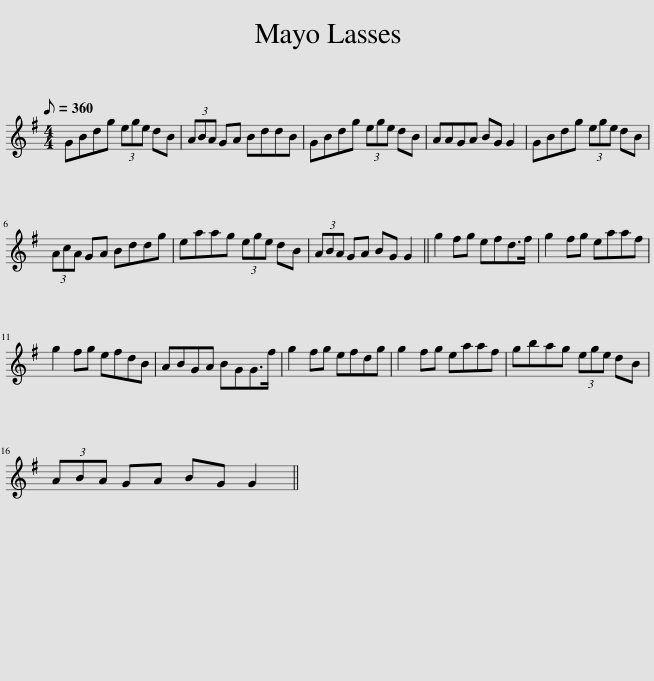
X:1
L:1/8
Q:1/8=360
M:4/4
I:linebreak $
K:G
V:1 treble
V:1
 GBdg (3ege dB | (3ABA GA BddB | GBdg (3ege dB | AAGA BG G2 | GBdg (3ege dB |$ %5
 (3AcA GA Bddg | eaag (3ege dB | (3ABA GA BG G2 || g2 fg efd>f | g2 fg eaaf |$ %10
 g2 fg efdB | ABGA BGG>f | g2 fg efdg | g2 fg eaaf | gbag (3ege dB |$ %15
 (3ABA GA BG G2 || %16
